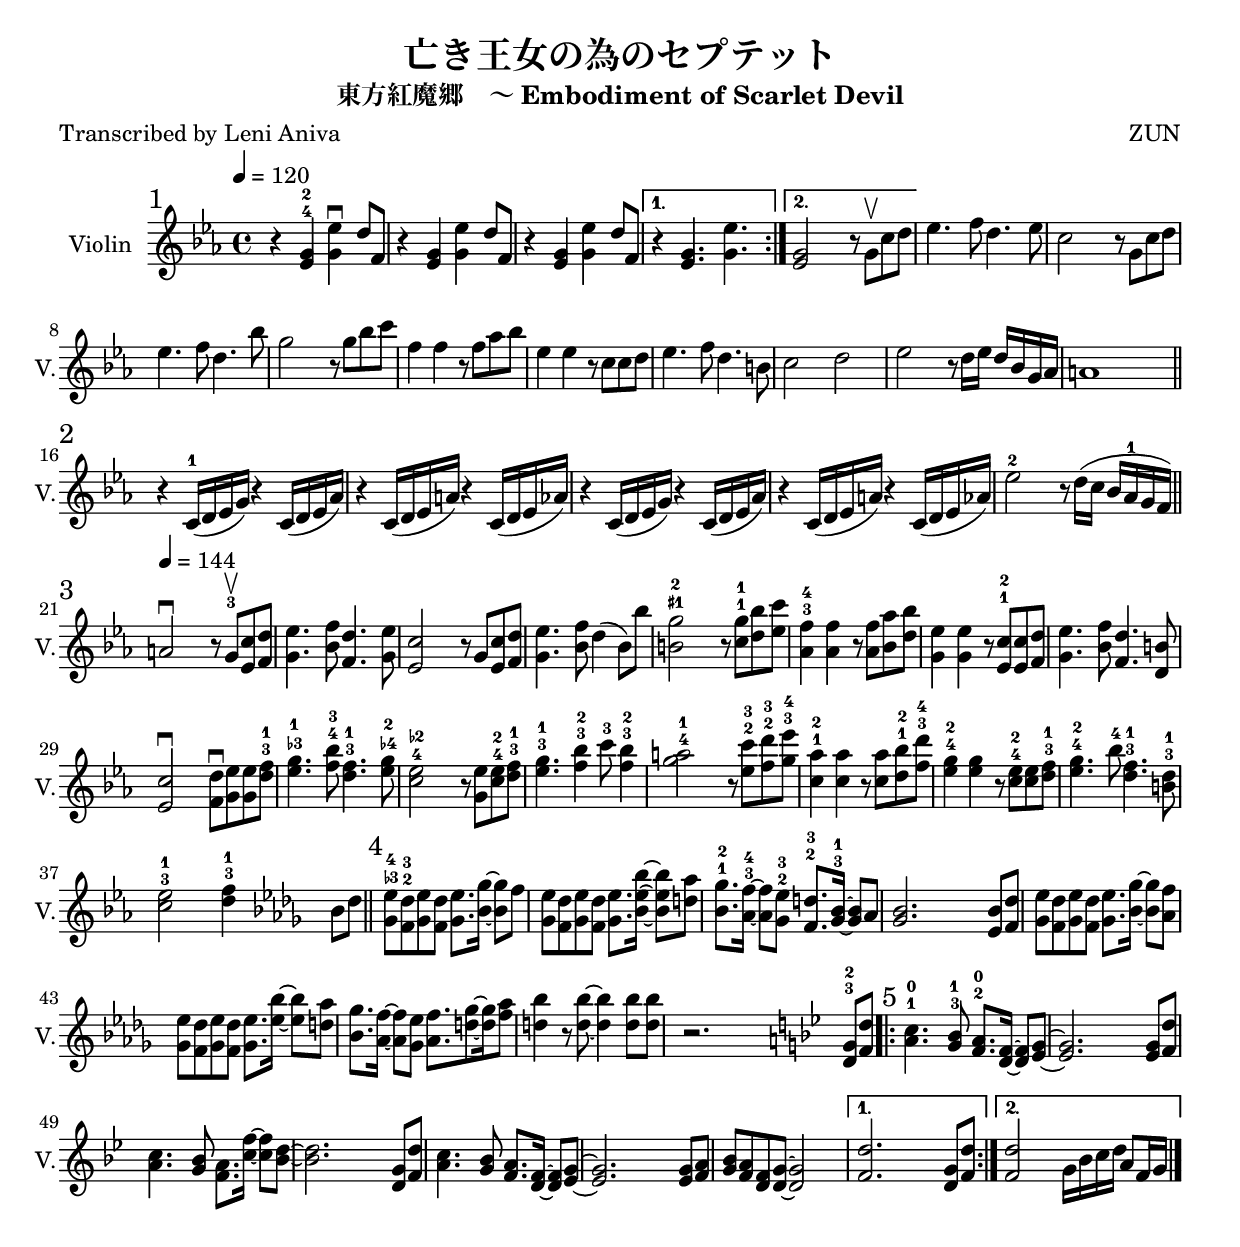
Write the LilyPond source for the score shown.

\version "2.24.0"
\language "english"
\header {
	title = "亡き王女の為のセプテット"
	subtitle = "東方紅魔郷　～ Embodiment of Scarlet Devil"
	composer = "ZUN"
	poet = "Transcribed by Leni Aniva"
}
violin = \new Staff \with {
	instrumentName = "Violin"
	shortInstrumentName = "V."
	midiInstrument = "violin"
}
\fixed c'' {
	\tempo 4 = 120
	\time 4/4
	\key c \minor

	\section
	\sectionLabel "1"

	\repeat volta 2 {
		r4 <ef, g,>-4-2 <g, ef>\downbow d8 f, | r4 <ef, g,> <g, ef> d8 f, |
		r4 <ef, g,> <g, ef> d8 f, |
		\alternative {
		\volta 1 { r4 <ef, g,>4. <g, ef>4. | }
		\volta 2 { <ef, g,>2    r8 g,\upbow c d  | }
		}
	}
	ef4. f8 d4.    ef8 | c2    r8 g, c d  |
	ef4. f8 d4.    bf8 | g2    r8 g bf c' |
	f4    4 r8 f af bf | ef4 4 r8 c c d   |
	ef4. f8 d4.    b,8 | c2    d          |
	ef2     r8 d16 ef d bf, g, af, | a,1  |
	\section
	\sectionLabel "2"
	r4 c,16-1(d, ef, g,) r4 c,16(d, ef, af,) | r4 c,16(d, ef, a,) r4 c,16(d, ef, af,) |
	r4 c,16(d, ef, g,) r4 c,16(d, ef, af,) | r4 c,16(d, ef, a,) r4 c,16(d, ef, af,) |
	ef2-2 r8 d16(c bf, af,-1 g, f,) |

	\tempo 4 = 144

	\section
	\sectionLabel "3"

	a,2\downbow r8 g,-3\upbow <ef, c> <f, d> | <g, ef>4. <bf, f>8  <f, d>4. <g, ef>8 |
	<ef, c>2    r8 g,       <ef, c> <f, d> | <g, ef>4. <bf, f>8    d4( bf,8) bf8   |
	<b,  g>2\finger"♯1"-2 r8 <c g>-1-1 <d  bf> <ef c'>| <af, f>4-3-4 4 r8 <af, f> <bf, af> <d bf> |
	<g, ef>4 4  r8 <ef, c>8-1-2 8   <f, d> | <g, ef>4. <bf, f>8 <f, d>4. <d, b,>8  |
	<ef, c>2\downbow <f, d>8\downbow <g, ef>8 8 <d f>-3-1 |
	            <ef g>4.\finger"♭3"-1 <f bf>8-4-3 <d f>4.-3-1 <ef g>8\finger"♭4"-2 |
	<c  ef>2-4\finger"♭2" r8 <g, ef>8 <c ef>-4-2 <d f>-3-1 |
	                                        <ef g>4.-3-1 <f  bf>4-3-2 c'8-3 <f bf>4-3-2 |
	<g a>2-4-1 r8 <ef c'>8-2-3 <f d'>-2-3 <g ef'>-3-4 |
	                                        <c af>4-1-2 4 r8 8 <d bf>-1-2 <f d'>-3-4 |
	<ef g>4-4-2 4 r8 <c ef>8-4-2 8 <d f>-3-1 | <ef g>4.-4-2 bf8-4 <d f>4.-3-1 <b, d>8-3-1 |
	<c ef>2-3-1 <d f>4-3-1  \key bf \minor bf,8 df |
	\section
	\sectionLabel "4"
	<gf, ef>\finger"♭3"-4 <f, df>-2-3 <gf, ef> <f, df> <gf, ef>8. <bf, gf>16~ 8 f8 |
	<gf, ef> <f, df> <gf, ef> <f, df> <gf, ef>8. <bf, ef bf>16~ 8 <d  af>8 |
	<bf, gf>8.-1-2 <af, f>16~-3-4 8 <gf, ef>-2-3 <f, d>8.-2-3  <gf, bf,>16~-3-1 8 af,8 |
	<gf, bf,>2.                                      <ef, bf,>8 <f, df> |
	<gf, ef> <f, df> <gf, ef> <f, df> <gf, ef>8. <bf, gf>16~ 8 <af, f>8 |
	<gf, ef> <f, df> <gf, ef> <f, df> <gf, ef>8. <ef  bf>16~ 8 <d  af>8 |
	<bf, gf>8. <af, f>16~ 8 <gf, ef> <af, f>8. <d gf>8~ 16 <f af>8 |
	<d bf>4 r8 8~ 4 8 8

	r2. \key g \minor <d, g,>8-3-2 <f, d> |
	\section
	\sectionLabel "5"
	\repeat volta 2 {
		<a, c>4.-1-0 <g, bf,>8-3-1 <f, a,>8.-2-0 <d, f,>16~ 8 <ef, g,>8~ | 2. 8 <f, d>8 |
		<a, c>4. <g, bf,>8 <f, a,>8. <c  f >16~ 8 <bf, d >8~ | 2. <d, g,>8 <f, d> |
		<a, c>4. <g, bf,>8 <f, a,>8. <d, f,>16~ 8 <ef, g,>8~ | 2. 8 <f, a,>8 |
		<g, bf,>8 <f, a,> <d, f,>8 <d, g,>8~ 2 |
		\alternative {
		\volta 1 { <f, d>2. <d, g,>8 <f, d> }
		\volta 2 { <f, d>2 g,16 bf, c d a,8 f,16 g, }
		}
	}

	\fine
}
\score {
	\violin
	\layout {
		\context {
			\Score
			proportionalNotationDuration = #(ly:make-moment 1/4)
			\override SpacingSpanner.uniform-stretching = ##t
			\override SpacingSpanner.strict-grace-spacing = ##t
		}
	}
}
\score {
	\unfoldRepeats {
		\violin
	}
	\midi {  }
}
